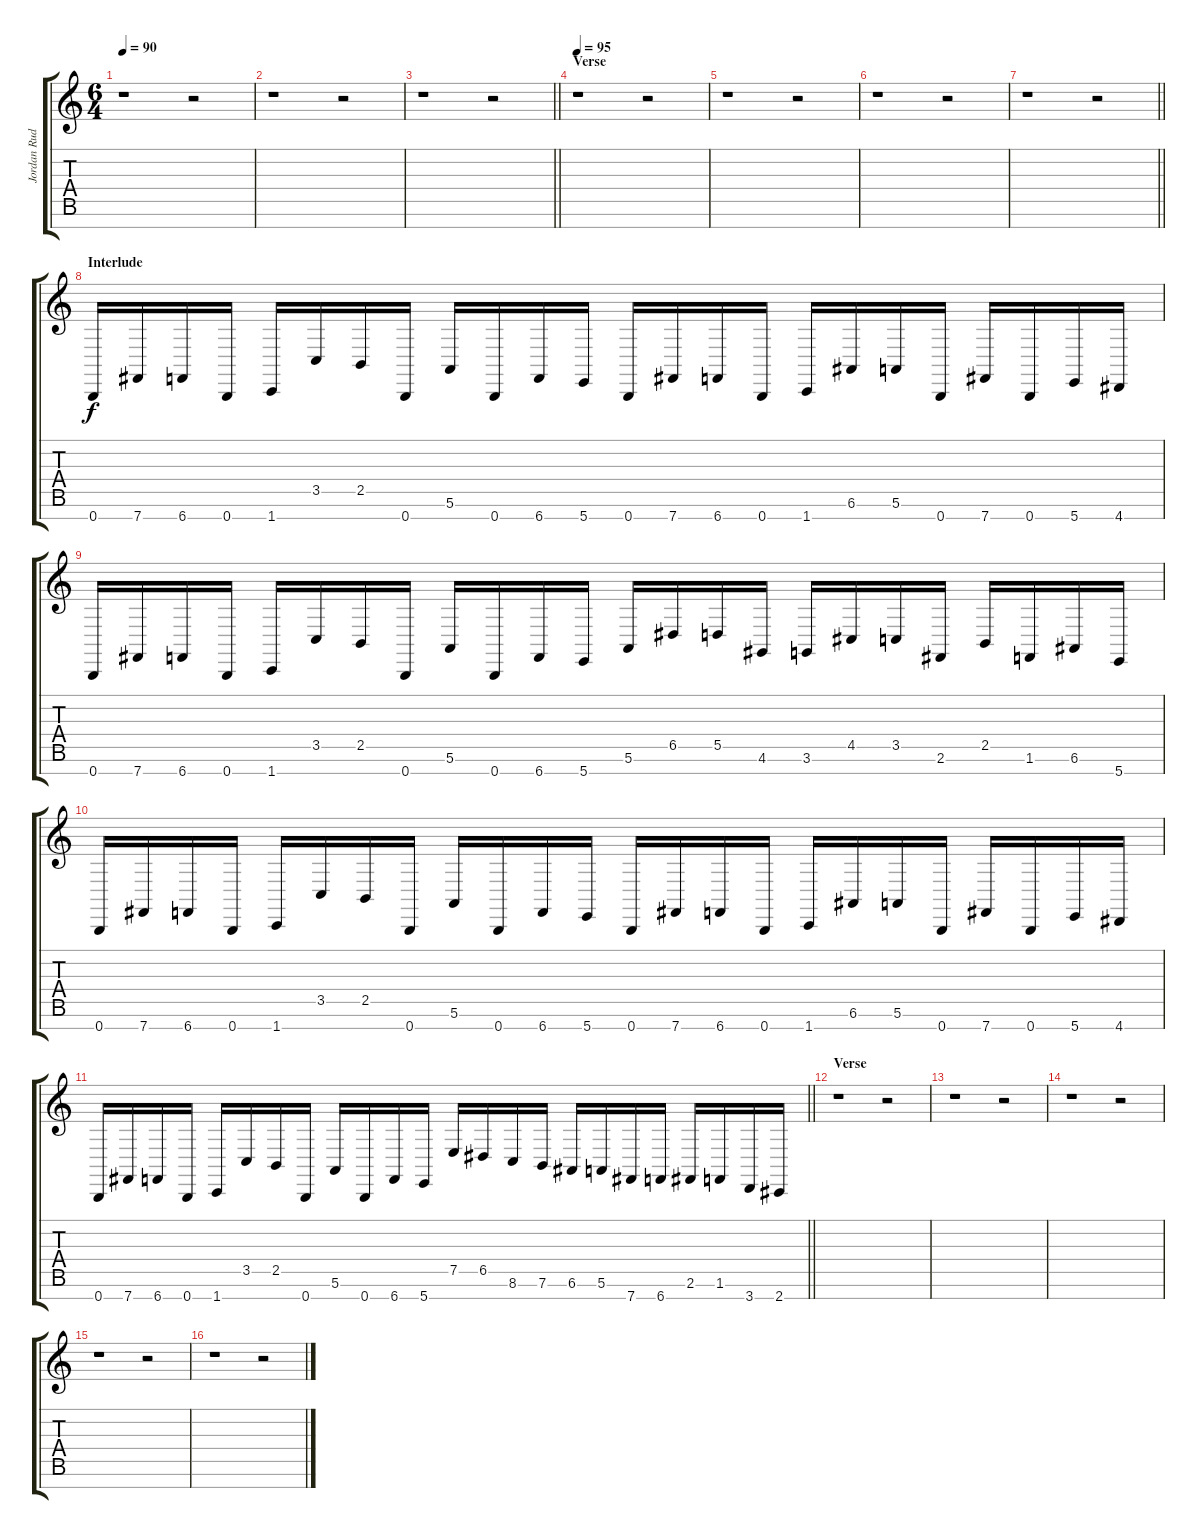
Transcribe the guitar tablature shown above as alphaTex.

\track ("Jordan Rudess" "Jordan Rud") {instrument lead1square}
\staff {score tabs}
\tuning (E4 B3 G3 D3 A2 E2 B1) {hide}
\ts (6 4)
\tempo 90
\clef g2
\ks c
r.1{dy f} r.2 |
r.1 r.2 |
\barLineRight lightlight
r.1 r.2 |
\section ("" "Verse")
\tempo 95
r.1 r.2 |
r.1 r.2 |
r.1 r.2 |
\barLineRight lightlight
r.1 r.2 |
\section ("" "Interlude")
0.7.16{instrument tremolostrings} 7.7.16 6.7.16 0.7.16 1.7.16 3.5.16 2.5.16 0.7.16 5.6.16 0.7.16 6.7.16 5.7.16 0.7.16 7.7.16 6.7.16 0.7.16 1.7.16 6.6.16 5.6.16 0.7.16 7.7.16 0.7.16 5.7.16 4.7.16 |
0.7.16 7.7.16 6.7.16 0.7.16 1.7.16 3.5.16 2.5.16 0.7.16 5.6.16 0.7.16 6.7.16 5.7.16 5.6.16 6.5.16 5.5.16 4.6.16 3.6.16 4.5.16 3.5.16 2.6.16 2.5.16 1.6.16 6.6.16 5.7.16 |
0.7.16 7.7.16 6.7.16 0.7.16 1.7.16 3.5.16 2.5.16 0.7.16 5.6.16 0.7.16 6.7.16 5.7.16 0.7.16 7.7.16 6.7.16 0.7.16 1.7.16 6.6.16 5.6.16 0.7.16 7.7.16 0.7.16 5.7.16 4.7.16 |
\barLineRight lightlight
0.7.16 7.7.16 6.7.16 0.7.16 1.7.16 3.5.16 2.5.16 0.7.16 5.6.16 0.7.16 6.7.16 5.7.16 7.5.16 6.5.16 8.6.16 7.6.16 6.6.16 5.6.16 7.7.16 6.7.16 2.6.16 1.6.16 3.7.16 2.7.16 |
\section ("" "Verse")
r.1 r.2 |
r.1 r.2 |
r.1 r.2 |
r.1 r.2 |
r.1 r.2
